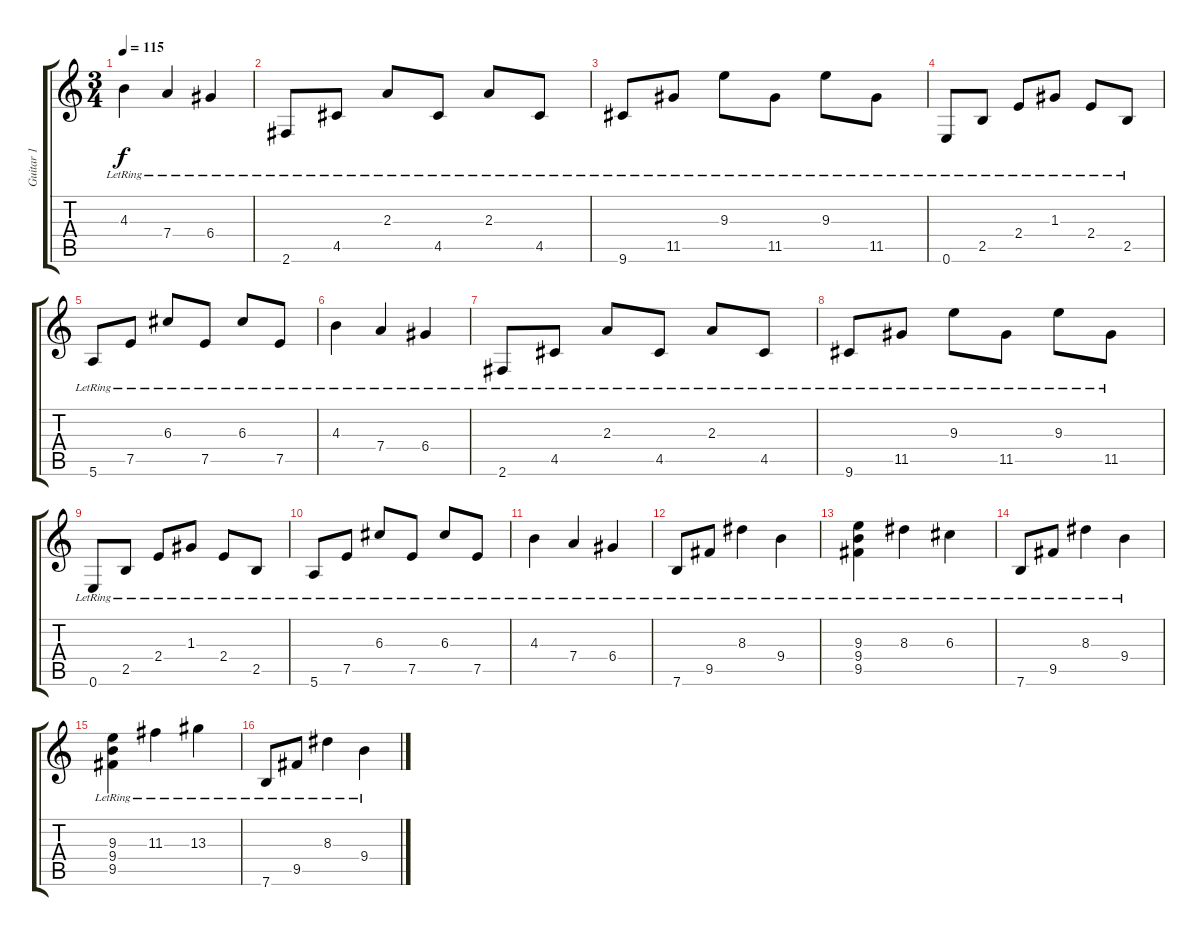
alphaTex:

\track ("Guitar 1" "Guitar 1") {instrument electricguitarjazz}
\staff {score tabs}
\tuning (E4 B3 G3 D3 A2 E2) {hide}
\ts (3 4)
\tempo 115
\clef g2
\ks c
4.3{lr}.4{dy f} 7.4{lr}.4 6.4{lr}.4 |
2.6{lr}.8 4.5{lr}.8 2.3{lr}.8 4.5{lr}.8 2.3{lr}.8 4.5{lr}.8 |
9.6{lr}.8 11.5{lr}.8 9.3{lr}.8 11.5{lr}.8 9.3{lr}.8 11.5{lr}.8 |
0.6{lr}.8 2.5{lr}.8 2.4{lr}.8 1.3{lr}.8 2.4{lr}.8 2.5{lr}.8 |
5.6{lr}.8 7.5{lr}.8 6.3{lr}.8 7.5{lr}.8 6.3{lr}.8 7.5{lr}.8 |
4.3{lr}.4 7.4{lr}.4 6.4{lr}.4 |
2.6{lr}.8 4.5{lr}.8 2.3{lr}.8 4.5{lr}.8 2.3{lr}.8 4.5{lr}.8 |
9.6{lr}.8 11.5{lr}.8 9.3{lr}.8 11.5{lr}.8 9.3{lr}.8 11.5{lr}.8 |
0.6{lr}.8 2.5{lr}.8 2.4{lr}.8 1.3{lr}.8 2.4{lr}.8 2.5{lr}.8 |
5.6{lr}.8 7.5{lr}.8 6.3{lr}.8 7.5{lr}.8 6.3{lr}.8 7.5{lr}.8 |
4.3{lr}.4 7.4{lr}.4 6.4{lr}.4 |
7.6{lr}.8 9.5{lr}.8 8.3{lr}.4 9.4{lr}.4 |
(9.3 9.4 9.5{lr}).4 8.3{lr}.4 6.3{lr}.4 |
7.6{lr}.8 9.5{lr}.8 8.3{lr}.4 9.4{lr}.4 |
(9.3 9.4{lr} 9.5).4 11.3{lr}.4 13.3{lr}.4 |
7.6{lr}.8 9.5{lr}.8 8.3{lr}.4 9.4{lr}.4
